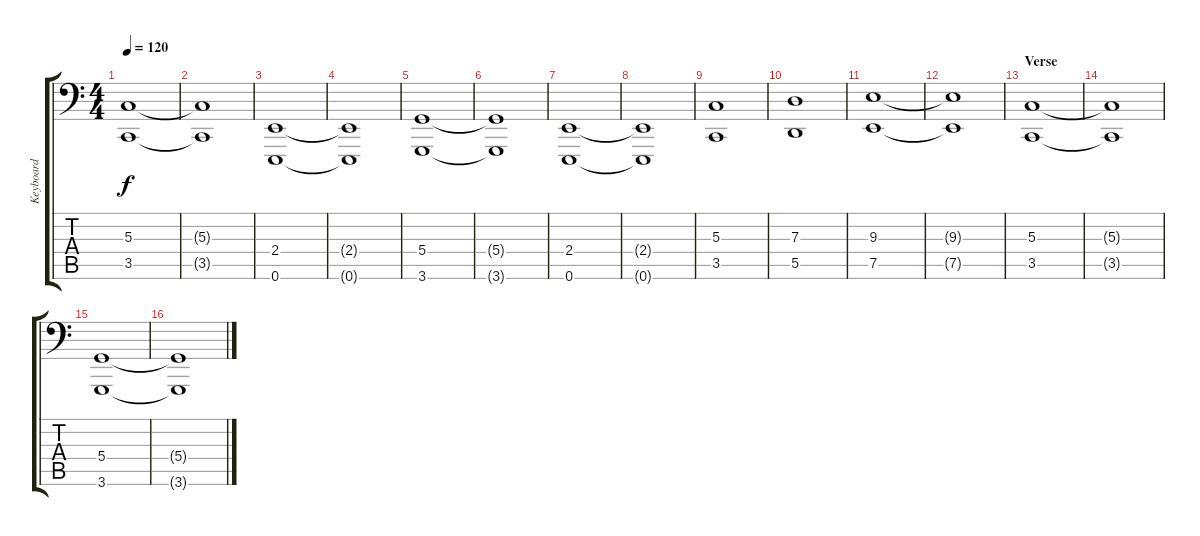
\track ("Keyboard" "Keyboard") {instrument stringensemble1}
\staff {score tabs}
\tuning (E3 B2 G2 D2 A1 E1) {hide}
\ts (4 4)
\tempo 120
\clef f4
\ks c
(5.3 3.5).1{dy f} |
(5.3{t} 3.5{t}).1 |
(2.4 0.6).1 |
(2.4{t} 0.6{t}).1 |
(5.4 3.6).1 |
(5.4{t} 3.6{t}).1 |
(2.4 0.6).1 |
(2.4{t} 0.6{t}).1 |
(5.3 3.5).1 |
(7.3 5.5).1 |
(9.3 7.5).1 |
(9.3{t} 7.5{t}).1 |
\section ("" "Verse")
(5.3 3.5).1 |
(5.3{t} 3.5{t}).1 |
(5.4 3.6).1 |
(5.4{t} 3.6{t}).1
